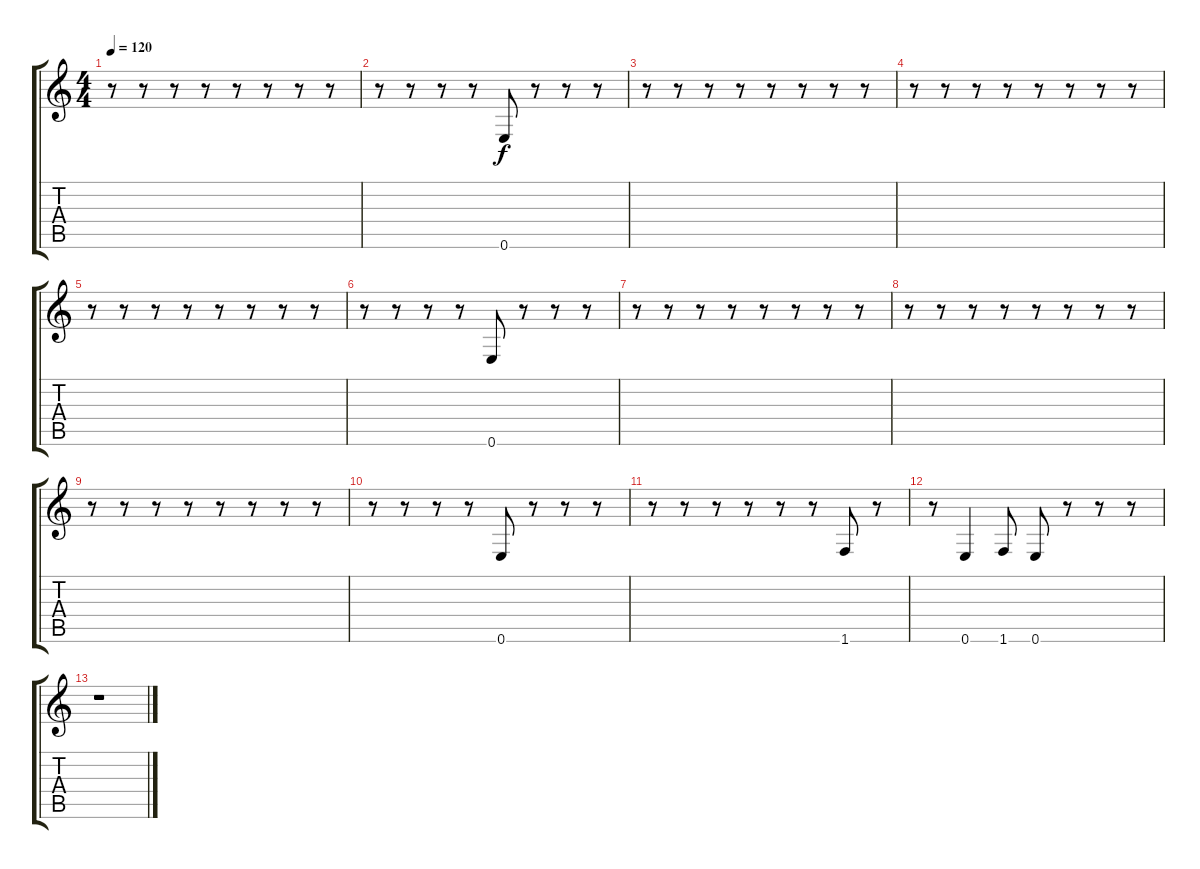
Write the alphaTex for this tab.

\track "" {instrument slapbass2}
\staff {score tabs}
\tuning (E4 B3 G3 D3 A2 E2) {hide}
\ts (4 4)
\tempo 120
\clef g2
\ks c
r.8{dy f} r.8 r.8 r.8 r.8 r.8 r.8 r.8 |
r.8 r.8 r.8 r.8 0.6.8 r.8 r.8 r.8 |
r.8 r.8 r.8 r.8 r.8 r.8 r.8 r.8 |
r.8 r.8 r.8 r.8 r.8 r.8 r.8 r.8 |
r.8 r.8 r.8 r.8 r.8 r.8 r.8 r.8 |
r.8 r.8 r.8 r.8 0.6.8 r.8 r.8 r.8 |
r.8 r.8 r.8 r.8 r.8 r.8 r.8 r.8 |
r.8 r.8 r.8 r.8 r.8 r.8 r.8 r.8 |
r.8 r.8 r.8 r.8 r.8 r.8 r.8 r.8 |
r.8 r.8 r.8 r.8 0.6.8 r.8 r.8 r.8 |
r.8 r.8 r.8 r.8 r.8 r.8 1.6.8 r.8 |
r.8 0.6.4 1.6.8 0.6.8 r.8 r.8 r.8 |
r.1
